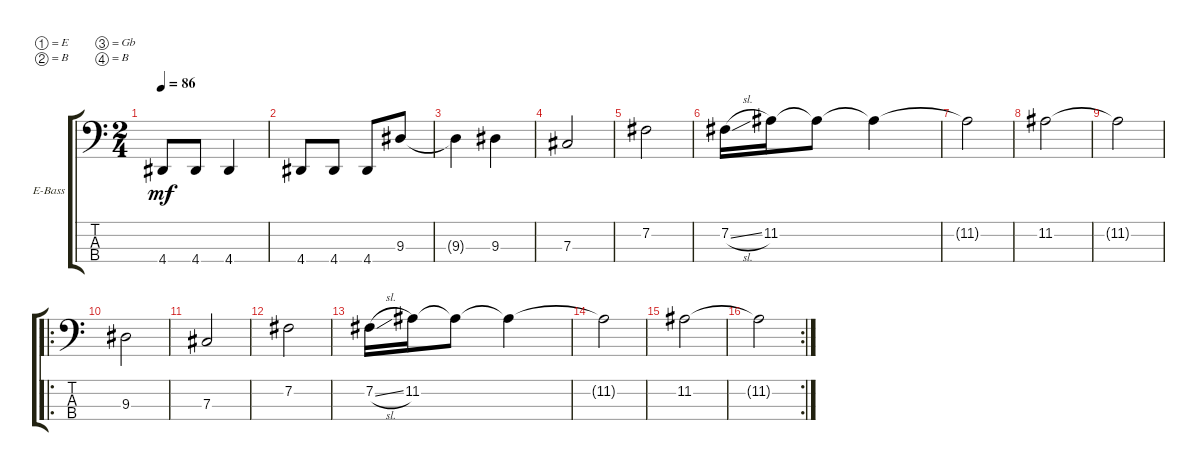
\bracketExtendMode groupsimilarinstruments
\firstSystemTrackNameOrientation horizontal
\otherSystemsTrackNameOrientation horizontal
\track ("Track 2" "E-Bass") {instrument electricbassfinger}
\staff {score tabs}
\tuning (E2 B1 Gb1 B0)
\ts (2 4)
\tempo 86
\clef f4
\ks c
4.4{t}.8{dy mf} 4.4.8 4.4.4 |
4.4.8 4.4.8 4.4.8 9.3.8 |
9.3{t}.4 9.3.4 |
7.3.2 |
7.2.2 |
7.2{sl}.16 11.2.16 11.2{t}.8 11.2{t}.4 |
11.2{t}.2 |
11.2.2 |
11.2{t}.2 |
\ro
9.3.2 |
7.3.2 |
7.2.2 |
7.2{sl}.16 11.2.16 11.2{t}.8 11.2{t}.4 |
11.2{t}.2 |
11.2.2 |
\rc 2
11.2{t}.2
